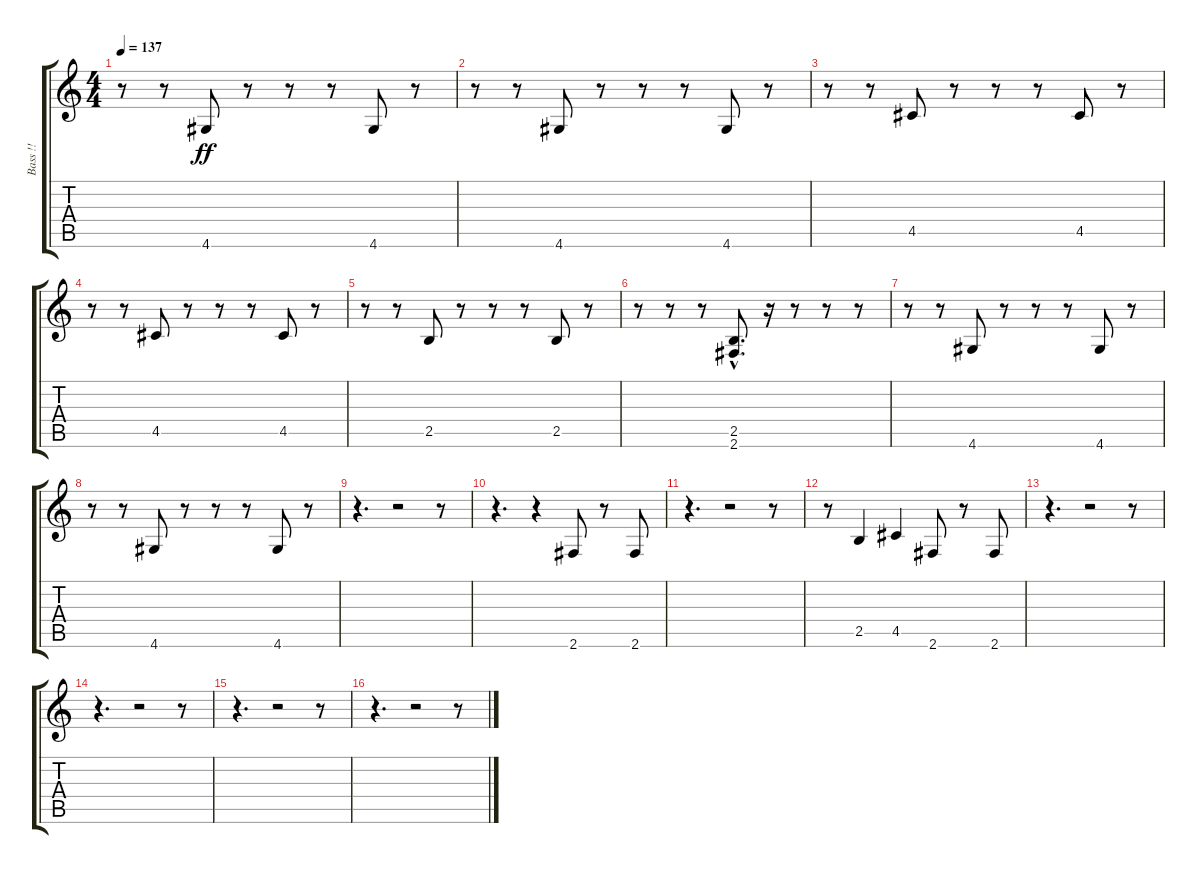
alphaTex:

\track ("Bass !!" "Bass !!") {instrument electricbassfinger}
\staff {score tabs}
\tuning (E4 B3 G3 D3 A2 E2) {hide}
\ts (4 4)
\tempo 137
\clef g2
\ks c
r.8{dy ff} r.8 4.6.8 r.8 r.8 r.8 4.6.8 r.8 |
r.8 r.8 4.6.8 r.8 r.8 r.8 4.6.8 r.8 |
r.8 r.8 4.5.8 r.8 r.8 r.8 4.5.8 r.8 |
r.8 r.8 4.5.8 r.8 r.8 r.8 4.5.8 r.8 |
r.8 r.8 2.5.8 r.8 r.8 r.8 2.5.8 r.8 |
r.8 r.8 r.8 (2.5{hac} 2.6{hac}).8{d} r.16 r.8 r.8 r.8 |
r.8 r.8 4.6.8 r.8 r.8 r.8 4.6.8 r.8 |
r.8 r.8 4.6.8 r.8 r.8 r.8 4.6.8 r.8 |
r.4{d} r.2 r.8 |
r.4{d} r.4 2.6.8 r.8 2.6.8 |
r.4{d} r.2 r.8 |
r.8 2.5.4 4.5.4 2.6.8 r.8 2.6.8 |
r.4{d} r.2 r.8 |
r.4{d} r.2 r.8 |
r.4{d} r.2 r.8 |
r.4{d} r.2 r.8
